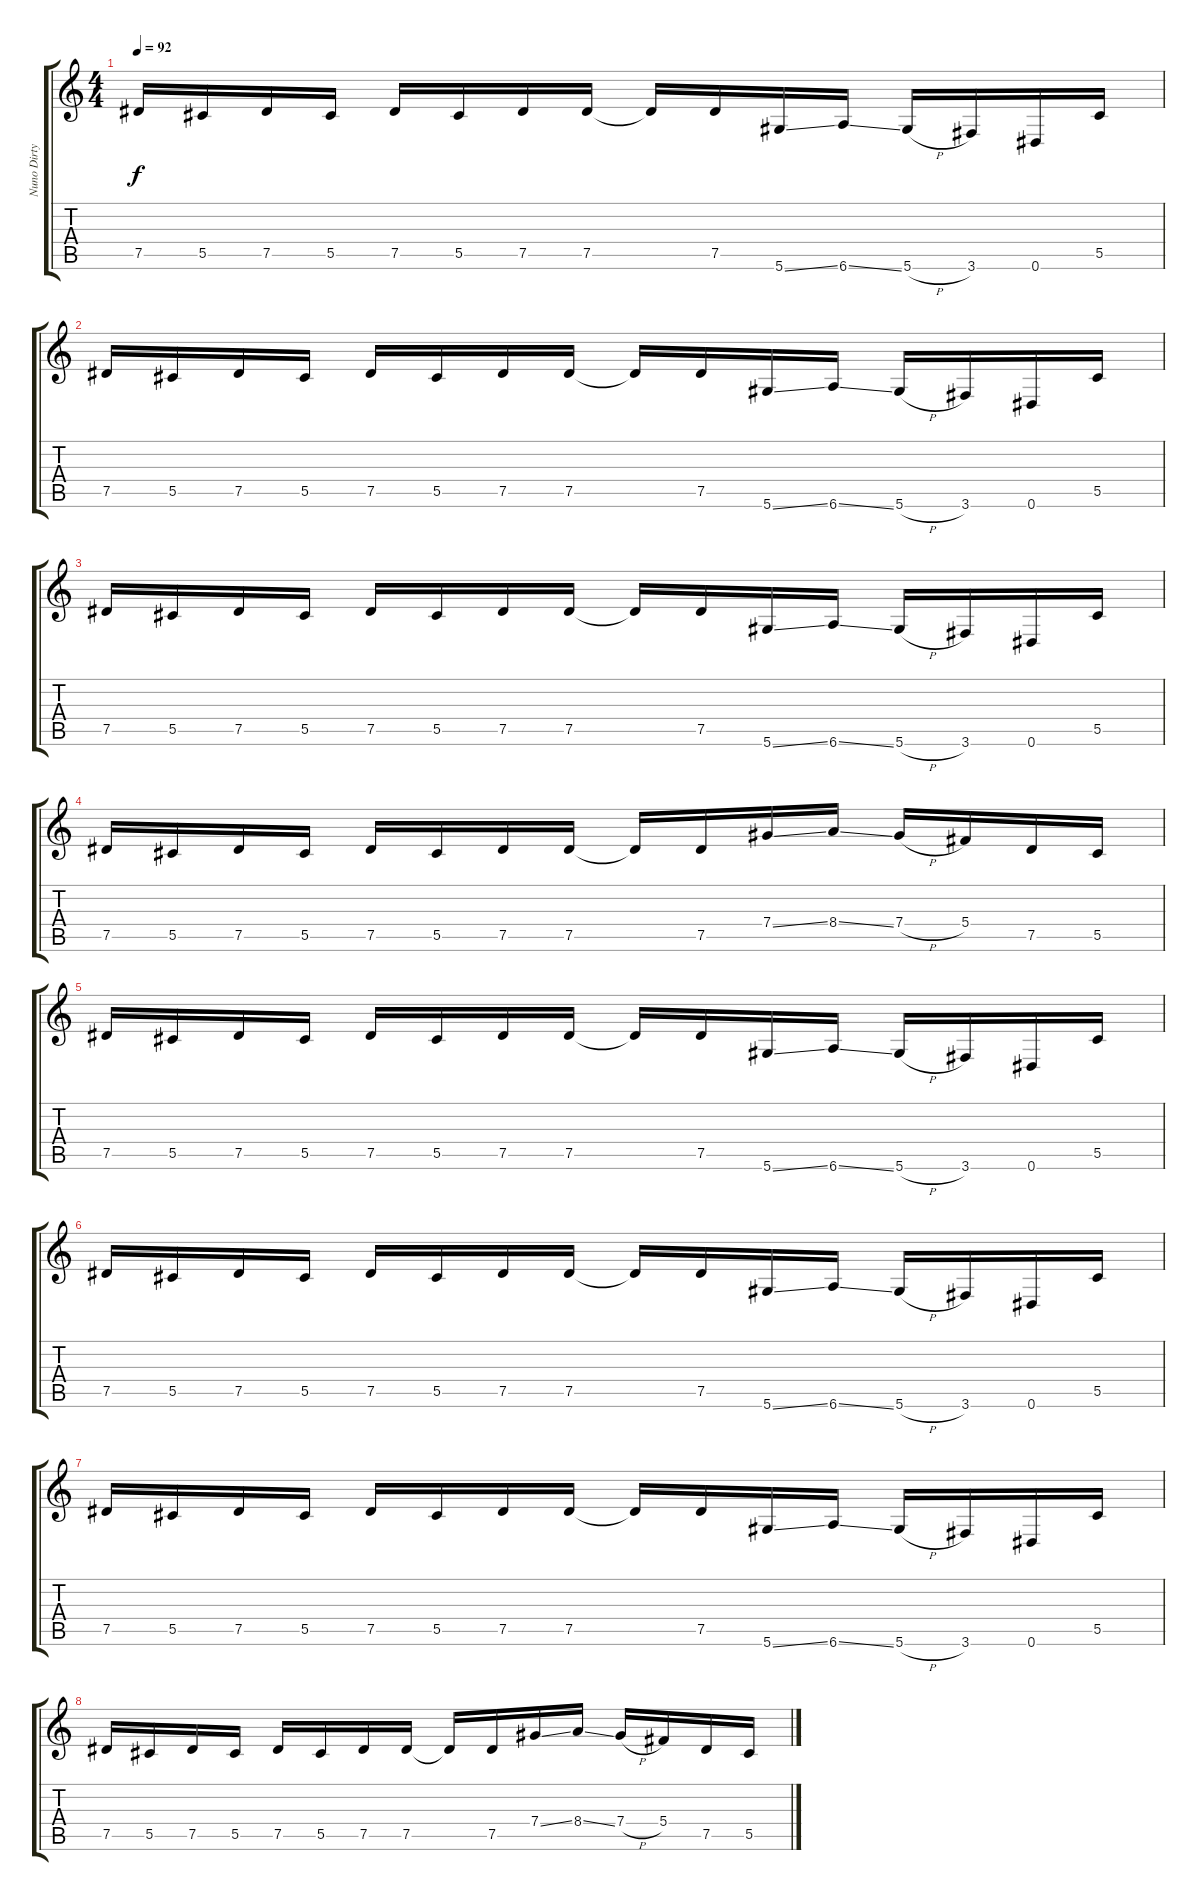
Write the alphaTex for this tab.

\track ("Nuno Dirty Rhythm" "Nuno Dirty") {instrument overdrivenguitar}
\staff {score tabs}
\tuning (Eb4 Bb3 Gb3 Db3 Ab2 Eb2) {hide}
\ts (4 4)
\tempo 92
\clef g2
\ks c
7.5.16{dy f instrument overdrivenguitar} 5.5.16 7.5.16 5.5.16 7.5.16 5.5.16 7.5.16 7.5.16 7.5{t}.16 7.5.16 5.6{ss}.16 6.6{ss}.16 5.6{h}.16 3.6.16 0.6.16 5.5.16 |
7.5.16 5.5.16 7.5.16 5.5.16 7.5.16 5.5.16 7.5.16 7.5.16 7.5{t}.16 7.5.16 5.6{ss}.16 6.6{ss}.16 5.6{h}.16 3.6.16 0.6.16 5.5.16 |
7.5.16 5.5.16 7.5.16 5.5.16 7.5.16 5.5.16 7.5.16 7.5.16 7.5{t}.16 7.5.16 5.6{ss}.16 6.6{ss}.16 5.6{h}.16 3.6.16 0.6.16 5.5.16 |
7.5.16 5.5.16 7.5.16 5.5.16 7.5.16 5.5.16 7.5.16 7.5.16 7.5{t}.16 7.5.16 7.4{ss}.16 8.4{ss}.16 7.4{h}.16 5.4.16 7.5.16 5.5.16 |
7.5.16 5.5.16 7.5.16 5.5.16 7.5.16 5.5.16 7.5.16 7.5.16 7.5{t}.16 7.5.16 5.6{ss}.16 6.6{ss}.16 5.6{h}.16 3.6.16 0.6.16 5.5.16 |
7.5.16 5.5.16 7.5.16 5.5.16 7.5.16 5.5.16 7.5.16 7.5.16 7.5{t}.16 7.5.16 5.6{ss}.16 6.6{ss}.16 5.6{h}.16 3.6.16 0.6.16 5.5.16 |
7.5.16 5.5.16 7.5.16 5.5.16 7.5.16 5.5.16 7.5.16 7.5.16 7.5{t}.16 7.5.16 5.6{ss}.16 6.6{ss}.16 5.6{h}.16 3.6.16 0.6.16 5.5.16 |
7.5.16 5.5.16 7.5.16 5.5.16 7.5.16 5.5.16 7.5.16 7.5.16 7.5{t}.16 7.5.16 7.4{ss}.16 8.4{ss}.16 7.4{h}.16 5.4.16 7.5.16 5.5.16
